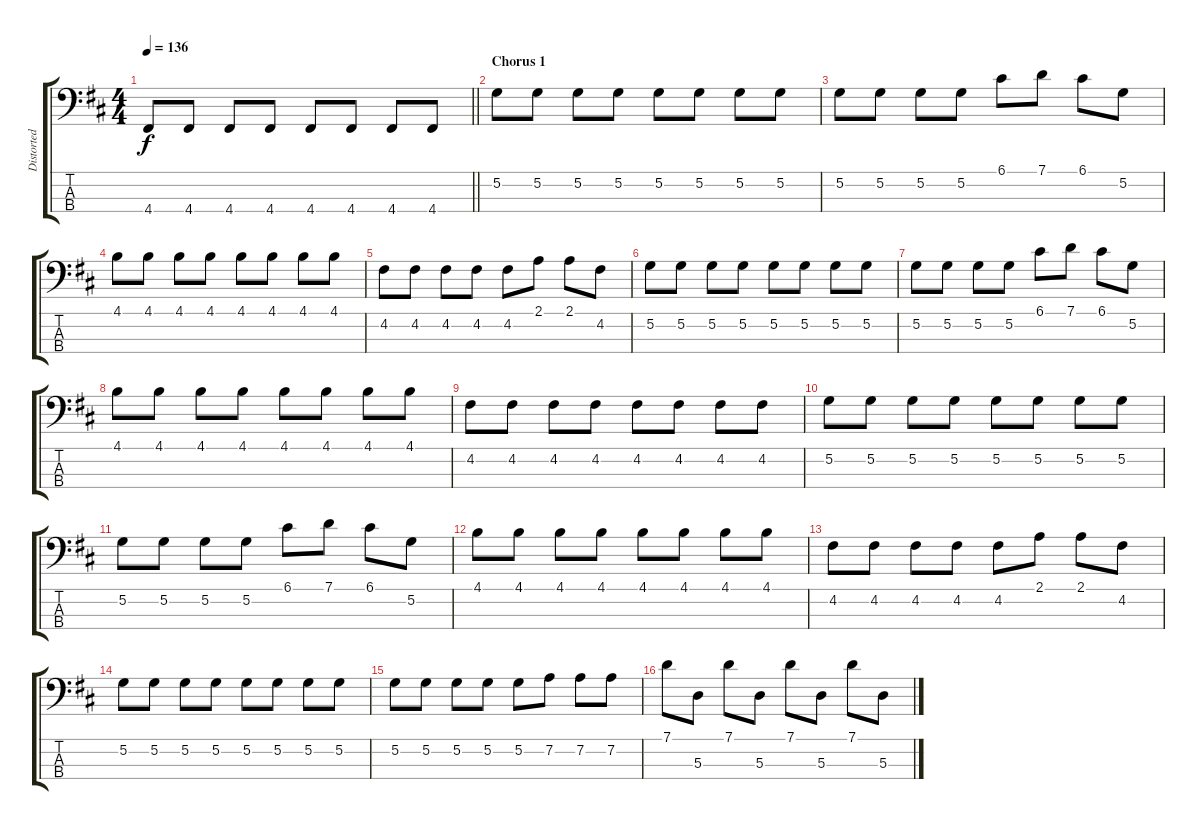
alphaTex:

\track ("Distorted Bass Drop D" "Distorted ") {instrument distortionguitar}
\staff {score tabs}
\tuning (G2 D2 A1 D1) {hide}
\ts (4 4)
\tempo 136
\clef f4
\barLineRight lightlight
\ks d
4.4.8{dy f} 4.4.8 4.4.8 4.4.8 4.4.8 4.4.8 4.4.8 4.4.8 |
\section ("" "Chorus 1")
5.2.8 5.2.8 5.2.8 5.2.8 5.2.8 5.2.8 5.2.8 5.2.8 |
5.2.8 5.2.8 5.2.8 5.2.8 6.1.8 7.1.8 6.1.8 5.2.8 |
4.1.8 4.1.8 4.1.8 4.1.8 4.1.8 4.1.8 4.1.8 4.1.8 |
4.2.8 4.2.8 4.2.8 4.2.8 4.2.8 2.1.8 2.1.8 4.2.8 |
5.2.8 5.2.8 5.2.8 5.2.8 5.2.8 5.2.8 5.2.8 5.2.8 |
5.2.8 5.2.8 5.2.8 5.2.8 6.1.8 7.1.8 6.1.8 5.2.8 |
4.1.8 4.1.8 4.1.8 4.1.8 4.1.8 4.1.8 4.1.8 4.1.8 |
4.2.8 4.2.8 4.2.8 4.2.8 4.2.8 4.2.8 4.2.8 4.2.8 |
5.2.8 5.2.8 5.2.8 5.2.8 5.2.8 5.2.8 5.2.8 5.2.8 |
5.2.8 5.2.8 5.2.8 5.2.8 6.1.8 7.1.8 6.1.8 5.2.8 |
4.1.8 4.1.8 4.1.8 4.1.8 4.1.8 4.1.8 4.1.8 4.1.8 |
4.2.8 4.2.8 4.2.8 4.2.8 4.2.8 2.1.8 2.1.8 4.2.8 |
5.2.8 5.2.8 5.2.8 5.2.8 5.2.8 5.2.8 5.2.8 5.2.8 |
5.2.8 5.2.8 5.2.8 5.2.8 5.2.8 7.2.8 7.2.8 7.2.8 |
7.1.8 5.3.8 7.1.8 5.3.8 7.1.8 5.3.8 7.1.8 5.3.8
